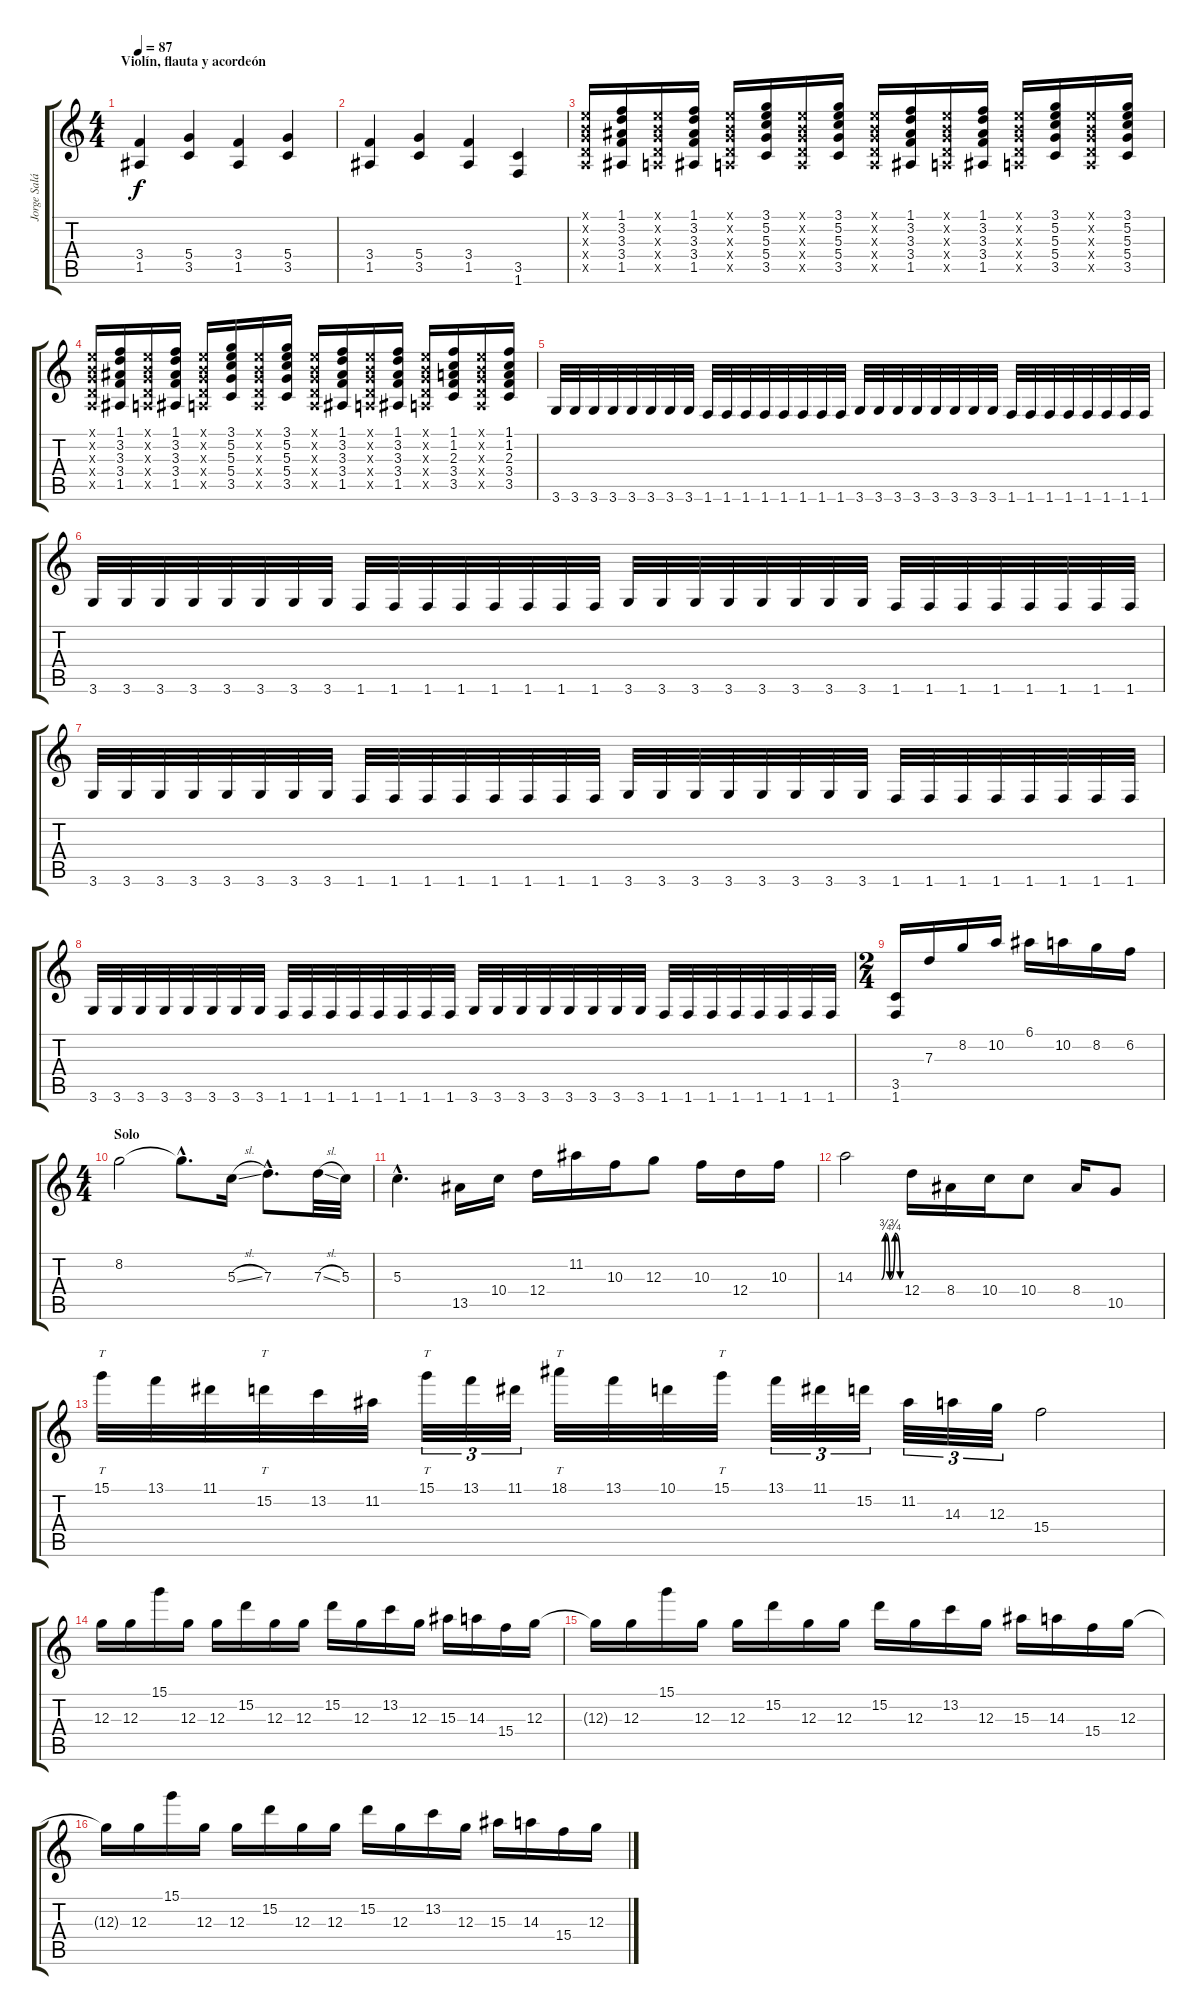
\track ("Jorge Salán" "Jorge Salá") {instrument distortionguitar}
\staff {score tabs}
\tuning (E4 B3 G3 D3 A2 E2) {hide}
\ts (4 4)
\section ("" "Violín, flauta y acordeón")
\tempo 87
\clef g2
\ks c
(3.4 1.5).4{dy f} (5.4 3.5).4 (3.4 1.5).4 (5.4 3.5).4 |
(3.4 1.5).4 (5.4 3.5).4 (3.4 1.5).4 (3.5 1.6).4 |
(0.1{x} 0.2{x} 0.3{x} 0.4{x} 0.5{x}).16{volume 8 instrument electricguitarmuted} (1.1 3.2 3.3 3.4 1.5).16 (0.1{x} 0.2{x} 0.3{x} 0.4{x} 0.5{x}).16 (1.1 3.2 3.3 3.4 1.5).16 (0.1{x} 0.2{x} 0.3{x} 0.4{x} 0.5{x}).16 (3.1 5.2 5.3 5.4 3.5).16 (0.1{x} 0.2{x} 0.3{x} 0.4{x} 0.5{x}).16 (3.1 5.2 5.3 5.4 3.5).16 (0.1{x} 0.2{x} 0.3{x} 0.4{x} 0.5{x}).16 (1.1 3.2 3.3 3.4 1.5).16 (0.1{x} 0.2{x} 0.3{x} 0.4{x} 0.5{x}).16 (1.1 3.2 3.3 3.4 1.5).16 (0.1{x} 0.2{x} 0.3{x} 0.4{x} 0.5{x}).16 (3.1 5.2 5.3 5.4 3.5).16 (0.1{x} 0.2{x} 0.3{x} 0.4{x} 0.5{x}).16 (3.1 5.2 5.3 5.4 3.5).16 |
(0.1{x} 0.2{x} 0.3{x} 0.4{x} 0.5{x}).16 (1.1 3.2 3.3 3.4 1.5).16 (0.1{x} 0.2{x} 0.3{x} 0.4{x} 0.5{x}).16 (1.1 3.2 3.3 3.4 1.5).16 (0.1{x} 0.2{x} 0.3{x} 0.4{x} 0.5{x}).16 (3.1 5.2 5.3 5.4 3.5).16 (0.1{x} 0.2{x} 0.3{x} 0.4{x} 0.5{x}).16 (3.1 5.2 5.3 5.4 3.5).16 (0.1{x} 0.2{x} 0.3{x} 0.4{x} 0.5{x}).16 (1.1 3.2 3.3 3.4 1.5).16 (0.1{x} 0.2{x} 0.3{x} 0.4{x} 0.5{x}).16 (1.1 3.2 3.3 3.4 1.5).16 (0.1{x} 0.2{x} 0.3{x} 0.4{x} 0.5{x}).16 (1.1 1.2 2.3 3.4 3.5).16 (0.1{x} 0.2{x} 0.3{x} 0.4{x} 0.5{x}).16 (1.1 1.2 2.3 3.4 3.5).16 |
3.6.32{volume 12 instrument distortionguitar} 3.6.32 3.6.32 3.6.32 3.6.32 3.6.32 3.6.32 3.6.32 1.6.32 1.6.32 1.6.32 1.6.32 1.6.32 1.6.32 1.6.32 1.6.32 3.6.32 3.6.32 3.6.32 3.6.32 3.6.32 3.6.32 3.6.32 3.6.32 1.6.32 1.6.32 1.6.32 1.6.32 1.6.32 1.6.32 1.6.32 1.6.32 |
3.6.32 3.6.32 3.6.32 3.6.32 3.6.32 3.6.32 3.6.32 3.6.32 1.6.32 1.6.32 1.6.32 1.6.32 1.6.32 1.6.32 1.6.32 1.6.32 3.6.32 3.6.32 3.6.32 3.6.32 3.6.32 3.6.32 3.6.32 3.6.32 1.6.32 1.6.32 1.6.32 1.6.32 1.6.32 1.6.32 1.6.32 1.6.32 |
3.6.32 3.6.32 3.6.32 3.6.32 3.6.32 3.6.32 3.6.32 3.6.32 1.6.32 1.6.32 1.6.32 1.6.32 1.6.32 1.6.32 1.6.32 1.6.32 3.6.32 3.6.32 3.6.32 3.6.32 3.6.32 3.6.32 3.6.32 3.6.32 1.6.32 1.6.32 1.6.32 1.6.32 1.6.32 1.6.32 1.6.32 1.6.32 |
3.6.32 3.6.32 3.6.32 3.6.32 3.6.32 3.6.32 3.6.32 3.6.32 1.6.32 1.6.32 1.6.32 1.6.32 1.6.32 1.6.32 1.6.32 1.6.32 3.6.32 3.6.32 3.6.32 3.6.32 3.6.32 3.6.32 3.6.32 3.6.32 1.6.32 1.6.32 1.6.32 1.6.32 1.6.32 1.6.32 1.6.32 1.6.32 |
\ts (2 4)
(3.5 1.6).16 7.3.16{volume 13 instrument overdrivenguitar} 8.2.16 10.2.16 6.1.16 10.2.16 8.2.16 6.2.16 |
\ts (4 4)
\section ("" "Solo")
8.2.2{volume 16} 8.2{hac t}.8{d} 5.3{sl}.16 7.3{hac}.8{d} 7.3{sl}.32 5.3.32 |
5.3{hac}.4{d} 13.5.16 10.4.16 12.4.16 11.2.16 10.3.16 12.3.8 10.3.16 12.4.16 10.3.16 |
14.3{be (custom 0 0 30 0 35 0 40 3 46 0 53 3 60 0)}.2 12.4.16 8.4.16 10.4.16 10.4.8 8.4.16 10.5.8 |
15.1.32{tt} 13.1.32 11.1.32 15.2.32{tt} 13.2.32 11.2.32 15.1.32{tt tu (3 2)} 13.1.32{tu (3 2)} 11.1.32{tu (3 2)} 18.1.32{tt} 13.1.32 10.1.32 15.1.32{tt} 13.1.32{tu (3 2)} 11.1.32{tu (3 2)} 15.2.32{tu (3 2)} 11.2.32{tu (3 2)} 14.3.32{tu (3 2)} 12.3.32{tu (3 2)} 15.4.2 |
12.3.16 12.3.16 15.1.16 12.3.16 12.3.16 15.2.16 12.3.16 12.3.16 15.2.16 12.3.16 13.2.16 12.3.16 15.3.16 14.3.16 15.4.16 12.3.16 |
12.3{t}.16 12.3.16 15.1.16 12.3.16 12.3.16 15.2.16 12.3.16 12.3.16 15.2.16 12.3.16 13.2.16 12.3.16 15.3.16 14.3.16 15.4.16 12.3.16 |
12.3{t}.16 12.3.16 15.1.16 12.3.16 12.3.16 15.2.16 12.3.16 12.3.16 15.2.16 12.3.16 13.2.16 12.3.16 15.3.16 14.3.16 15.4.16 12.3.16
